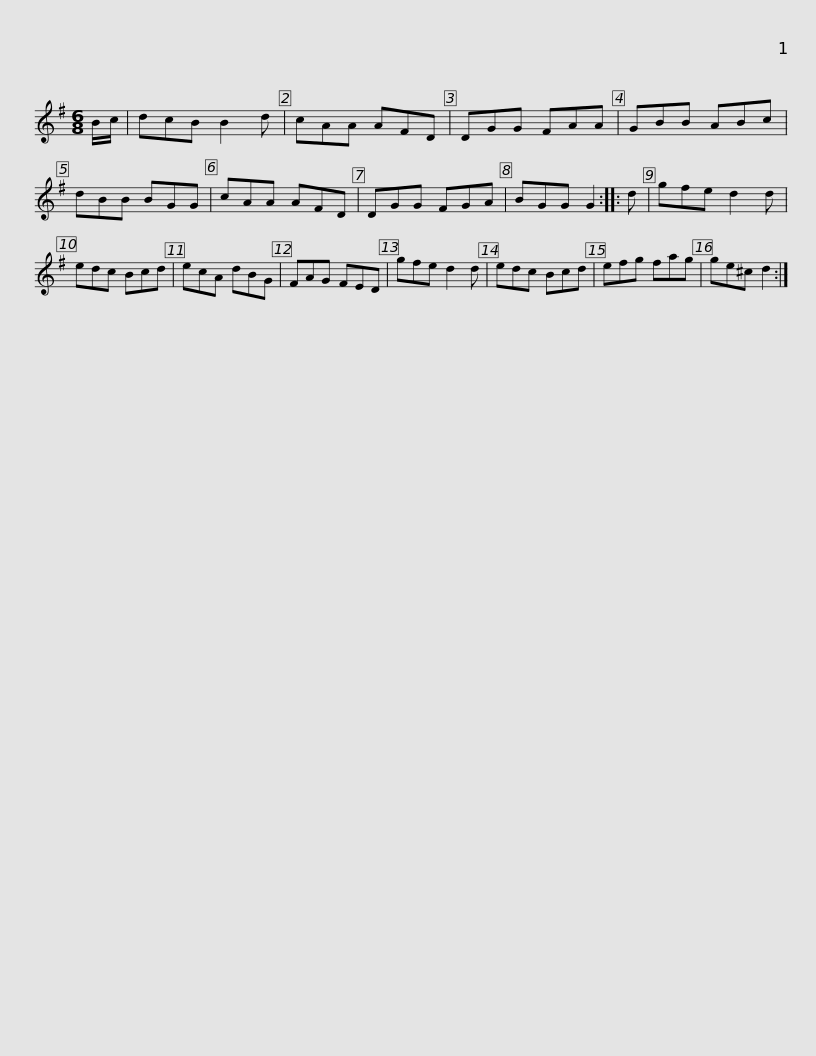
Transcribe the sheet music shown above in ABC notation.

X:1
L:1/8
M:6/8
I:linebreak $
K:G
V:1 treble
V:1
 B/c/ | dcB B2 d | cAA AFD | DGG FAA | GBB ABc | %5
 dBB BGG | cAA AFD | DGG FGA |$ BGG G2 :: d | %10
 gfe d2 d | edc Bcd | ecA dBG | FAG FED | gfe d2 d | %15
 edc Bcd |$ efg fag | ge^c d2 :| %18
